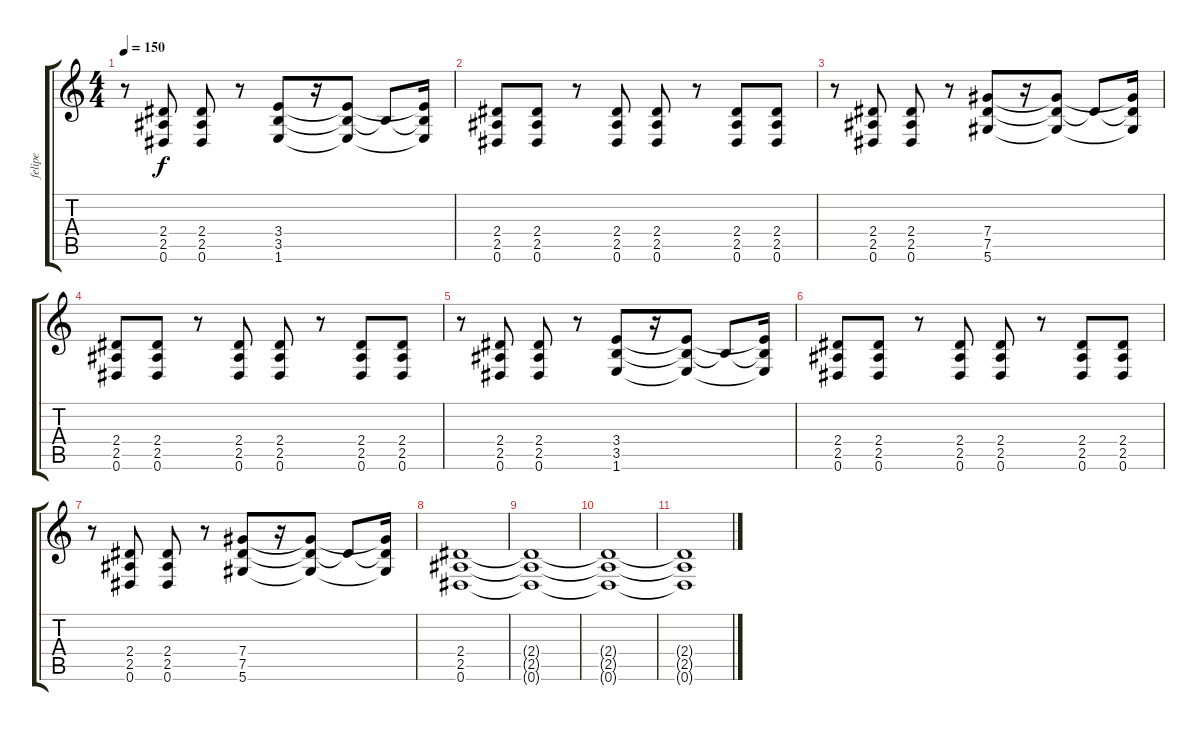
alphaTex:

\track ("felipe" "felipe") {instrument distortionguitar}
\staff {score tabs}
\tuning (Eb4 Bb3 Gb3 Db3 Ab2 Eb2) {hide}
\ts (4 4)
\tempo 150
\clef g2
\ks c
r.8{dy f} (2.4 2.5 0.6).8 (2.4 2.5 0.6).8 r.8 (3.4 3.5 1.6).8 r.16 (3.4{t} 3.5{t} 1.6{t}).8 3.5{t}.8 (3.4{t} 3.5{t} 1.6{t}).16 |
(2.4 2.5 0.6).8 (2.4 2.5 0.6).8 r.8 (2.4 2.5 0.6).8 (2.4 2.5 0.6).8 r.8 (2.4 2.5 0.6).8 (2.4 2.5 0.6).8 |
r.8 (2.4 2.5 0.6).8 (2.4 2.5 0.6).8 r.8 (7.4 7.5 5.6).8 r.16 (7.4{t} 7.5{t} 5.6{t}).8 7.5{t}.8 (7.4{t} 7.5{t} 5.6{t}).16 |
(2.4 2.5 0.6).8 (2.4 2.5 0.6).8 r.8 (2.4 2.5 0.6).8 (2.4 2.5 0.6).8 r.8 (2.4 2.5 0.6).8 (2.4 2.5 0.6).8 |
r.8 (2.4 2.5 0.6).8 (2.4 2.5 0.6).8 r.8 (3.4 3.5 1.6).8 r.16 (3.4{t} 3.5{t} 1.6{t}).8 3.5{t}.8 (3.4{t} 3.5{t} 1.6{t}).16 |
(2.4 2.5 0.6).8 (2.4 2.5 0.6).8 r.8 (2.4 2.5 0.6).8 (2.4 2.5 0.6).8 r.8 (2.4 2.5 0.6).8 (2.4 2.5 0.6).8 |
r.8 (2.4 2.5 0.6).8 (2.4 2.5 0.6).8 r.8 (7.4 7.5 5.6).8 r.16 (7.4{t} 7.5{t} 5.6{t}).8 7.5{t}.8 (7.4{t} 7.5{t} 5.6{t}).16 |
(2.4 2.5 0.6).1 |
(2.4{t} 2.5{t} 0.6{t}).1 |
(2.4{t} 2.5{t} 0.6{t}).1 |
(2.4{t} 2.5{t} 0.6{t}).1
